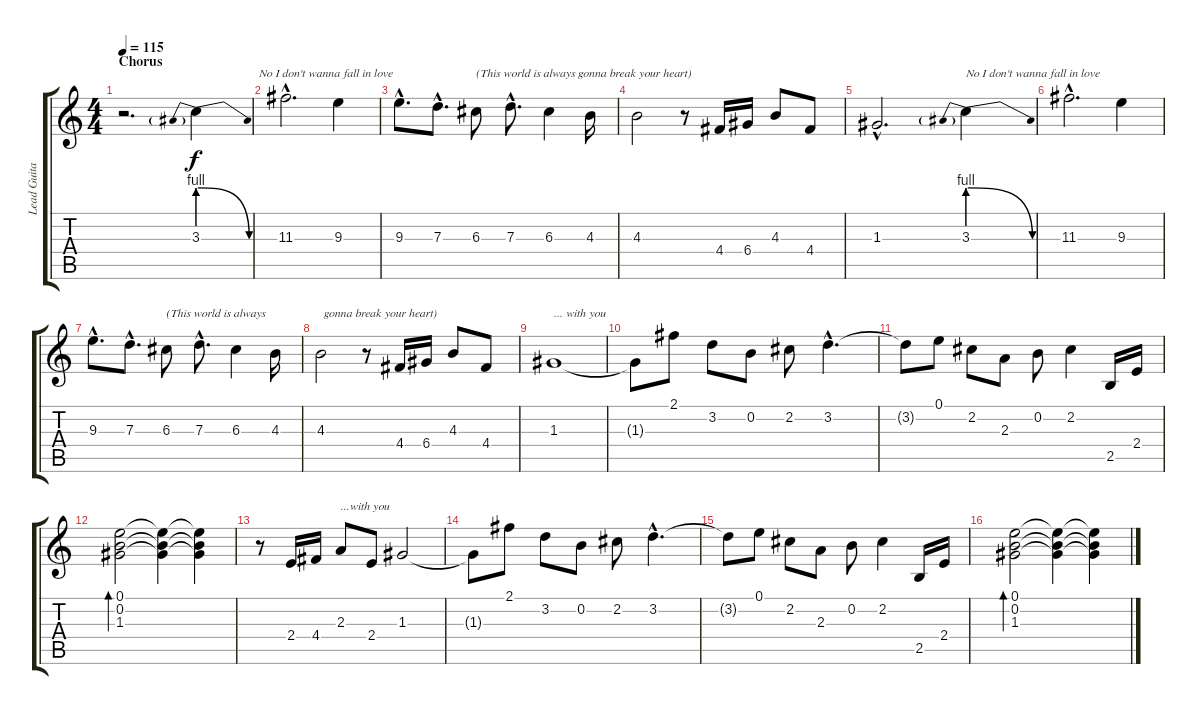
\track ("Lead Guitar" "Lead Guita") {instrument electricguitarjazz}
\staff {score tabs}
\tuning (E4 B3 G3 D3 A2 E2) {hide}
\ts (4 4)
\section ("" "Chorus")
\tempo 115
\clef g2
\ks c
r.2{d dy f} 3.3{be (prebendrelease 0 4 60 0)}.4{txt "                     No I don't wanna fall in love"} |
11.3{hac}.2{d} 9.3.4 |
9.3{hac}.8{d} 7.3{hac}.8{d} 6.3.8{txt "(This world is always gonna break your heart)"} 7.3{hac}.8{d} 6.3.4 4.3.16 |
4.3.2 r.8 4.4.16 6.4.16 4.3.8 4.4.8 |
1.3{hac}.2{d} 3.3{be (prebendrelease 0 4 60 0)}.4{txt "No I don't wanna fall in love"} |
11.3{hac}.2{d} 9.3.4 |
9.3{hac}.8{d} 7.3{hac}.8{d} 6.3.8{txt "(This world is always"} 7.3{hac}.8{d} 6.3.4 4.3.16 |
4.3.2{txt " gonna break your heart)"} r.8 4.4.16 6.4.16 4.3.8 4.4.8 |
1.3.1{txt "... with you"} |
1.3{t}.8 2.1.8 3.2.8 0.2.8 2.2.8 3.2{hac}.4{d} |
3.2{t}.8 0.1.8 2.2.8 2.3.8 0.2.8 2.2.4 2.5.16 2.4.16 |
(0.1 0.2 1.3).2{bd 480} (0.1{t} 0.2{t} 1.3{t}).4 (0.1{t} 0.2{t} 1.3{t}).4 |
r.8 2.4.16 4.4.16 2.3.8{txt "...with you"} 2.4.8 1.3.2 |
1.3{t}.8 2.1.8 3.2.8 0.2.8 2.2.8 3.2{hac}.4{d} |
3.2{t}.8 0.1.8 2.2.8 2.3.8 0.2.8 2.2.4 2.5.16 2.4.16 |
(0.1 0.2 1.3).2{bd 480} (0.1{t} 0.2{t} 1.3{t}).4 (0.1{t} 0.2{t} 1.3{t}).4
